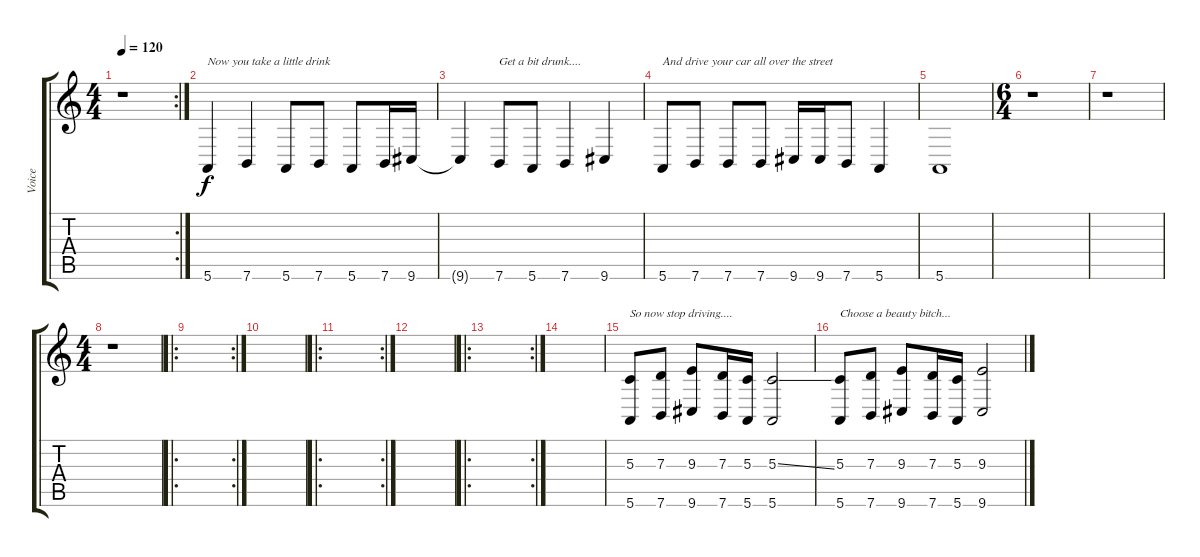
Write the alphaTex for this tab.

\track ("Voice" "Voice") {instrument pizzicatostrings}
\staff {score tabs}
\tuning (E4 B3 G3 D3 A2 E2) {hide}
\rc 2
\ts (4 4)
\tempo 120
\clef g2
\ks c
r.1{dy f} |
5.6.4{txt "Now you take a little drink"} 7.6.4 5.6.8 7.6.8 5.6.8 7.6.16 9.6.16 |
9.6{t}.4 7.6.8{txt "Get a bit drunk...."} 5.6.8 7.6.4 9.6.4 |
5.6.8{txt "And drive your car all over the street"} 7.6.8 7.6.8 7.6.8 9.6.16 9.6.16 7.6.8 5.6.4 |
5.6.1 |
\ts (6 4)
r.1 |
r.1 |
\ts (4 4)
r.1 |
\ro
\rc 2
|
|
\ro
\rc 2
|
|
\ro
\rc 2
|
|
(5.3 5.6).8{txt "So now stop driving...."} (7.3 7.6).8 (9.3 9.6).8 (7.3 7.6).16 (5.3 5.6).16 (5.3{ss} 5.6).2 |
(5.3 5.6).8{txt "Choose a beauty bitch..."} (7.3 7.6).8 (9.3 9.6).8 (7.3 7.6).16 (5.3 5.6).16 (9.3{ss} 9.6).2
